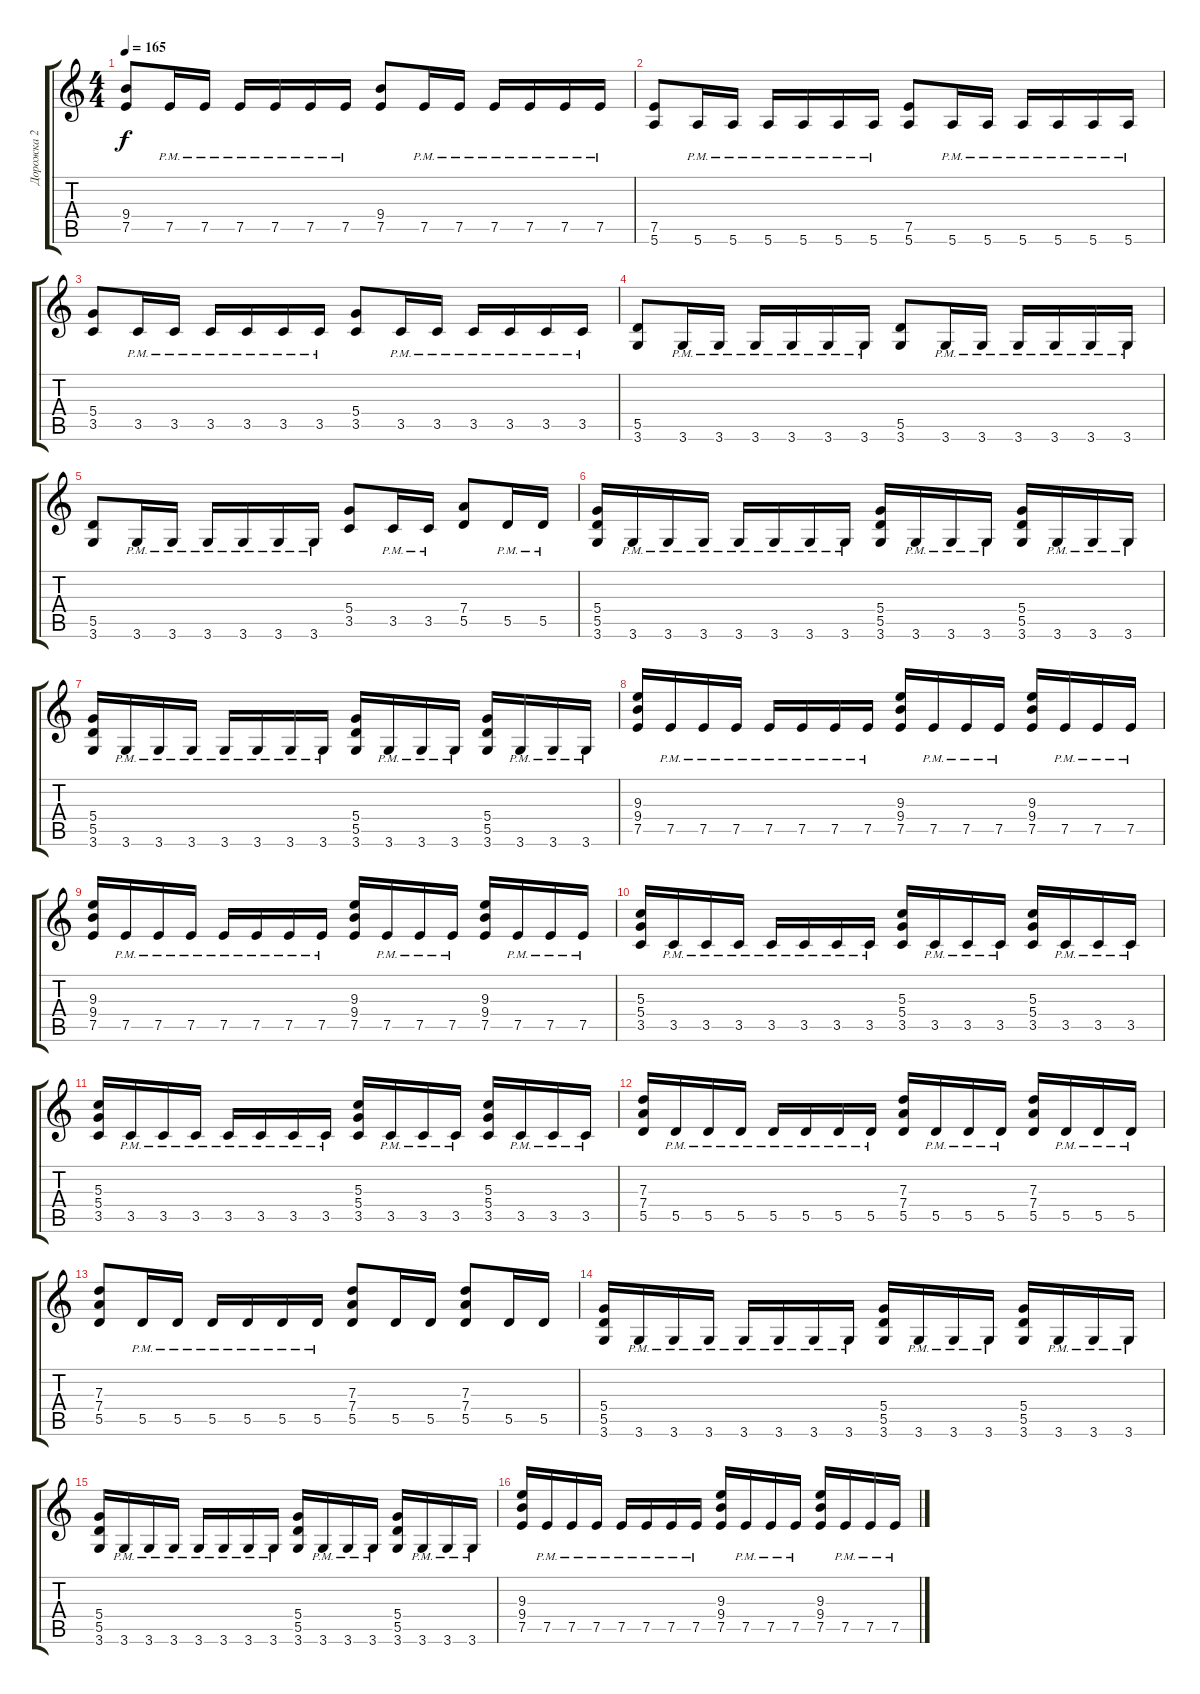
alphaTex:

\track ("Дорожка 2" "Дорожка 2") {instrument distortionguitar}
\staff {score tabs}
\tuning (E4 B3 G3 D3 A2 E2) {hide}
\ts (4 4)
\tempo 165
\clef g2
\ks c
(9.4 7.5).8{dy f} 7.5{pm}.16 7.5{pm}.16 7.5{pm}.16 7.5{pm}.16 7.5{pm}.16 7.5{pm}.16 (9.4 7.5).8 7.5{pm}.16 7.5{pm}.16 7.5{pm}.16 7.5{pm}.16 7.5{pm}.16 7.5{pm}.16 |
(7.5 5.6).8 5.6{pm}.16 5.6{pm}.16 5.6{pm}.16 5.6{pm}.16 5.6{pm}.16 5.6{pm}.16 (7.5 5.6).8 5.6{pm}.16 5.6{pm}.16 5.6{pm}.16 5.6{pm}.16 5.6{pm}.16 5.6{pm}.16 |
(5.4 3.5).8 3.5{pm}.16 3.5{pm}.16 3.5{pm}.16 3.5{pm}.16 3.5{pm}.16 3.5{pm}.16 (5.4 3.5).8 3.5{pm}.16 3.5{pm}.16 3.5{pm}.16 3.5{pm}.16 3.5{pm}.16 3.5{pm}.16 |
(5.5 3.6).8 3.6{pm}.16 3.6{pm}.16 3.6{pm}.16 3.6{pm}.16 3.6{pm}.16 3.6{pm}.16 (5.5 3.6).8 3.6{pm}.16 3.6{pm}.16 3.6{pm}.16 3.6{pm}.16 3.6{pm}.16 3.6{pm}.16 |
(5.5 3.6).8 3.6{pm}.16 3.6{pm}.16 3.6{pm}.16 3.6{pm}.16 3.6{pm}.16 3.6{pm}.16 (5.4 3.5).8 3.5{pm}.16 3.5{pm}.16 (7.4 5.5).8 5.5{pm}.16 5.5{pm}.16 |
(5.4 5.5 3.6).16 3.6{pm}.16 3.6{pm}.16 3.6{pm}.16 3.6{pm}.16 3.6{pm}.16 3.6{pm}.16 3.6{pm}.16 (5.4 5.5 3.6).16 3.6{pm}.16 3.6{pm}.16 3.6{pm}.16 (5.4 5.5 3.6).16 3.6{pm}.16 3.6{pm}.16 3.6{pm}.16 |
(5.4 5.5 3.6).16 3.6{pm}.16 3.6{pm}.16 3.6{pm}.16 3.6{pm}.16 3.6{pm}.16 3.6{pm}.16 3.6{pm}.16 (5.4 5.5 3.6).16 3.6{pm}.16 3.6{pm}.16 3.6{pm}.16 (5.4 5.5 3.6).16 3.6{pm}.16 3.6{pm}.16 3.6{pm}.16 |
(9.3 9.4 7.5).16 7.5{pm}.16 7.5{pm}.16 7.5{pm}.16 7.5{pm}.16 7.5{pm}.16 7.5{pm}.16 7.5{pm}.16 (9.3 9.4 7.5).16 7.5{pm}.16 7.5{pm}.16 7.5{pm}.16 (9.3 9.4 7.5).16 7.5{pm}.16 7.5{pm}.16 7.5{pm}.16 |
(9.3 9.4 7.5).16 7.5{pm}.16 7.5{pm}.16 7.5{pm}.16 7.5{pm}.16 7.5{pm}.16 7.5{pm}.16 7.5{pm}.16 (9.3 9.4 7.5).16 7.5{pm}.16 7.5{pm}.16 7.5{pm}.16 (9.3 9.4 7.5).16 7.5{pm}.16 7.5{pm}.16 7.5{pm}.16 |
(5.3 5.4 3.5).16 3.5{pm}.16 3.5{pm}.16 3.5{pm}.16 3.5{pm}.16 3.5{pm}.16 3.5{pm}.16 3.5{pm}.16 (5.3 5.4 3.5).16 3.5{pm}.16 3.5{pm}.16 3.5{pm}.16 (5.3 5.4 3.5).16 3.5{pm}.16 3.5{pm}.16 3.5{pm}.16 |
(5.3 5.4 3.5).16 3.5{pm}.16 3.5{pm}.16 3.5{pm}.16 3.5{pm}.16 3.5{pm}.16 3.5{pm}.16 3.5{pm}.16 (5.3 5.4 3.5).16 3.5{pm}.16 3.5{pm}.16 3.5{pm}.16 (5.3 5.4 3.5).16 3.5{pm}.16 3.5{pm}.16 3.5{pm}.16 |
(7.3 7.4 5.5).16 5.5{pm}.16 5.5{pm}.16 5.5{pm}.16 5.5{pm}.16 5.5{pm}.16 5.5{pm}.16 5.5{pm}.16 (7.3 7.4 5.5).16 5.5{pm}.16 5.5{pm}.16 5.5{pm}.16 (7.3 7.4 5.5).16 5.5{pm}.16 5.5{pm}.16 5.5{pm}.16 |
(7.3 7.4 5.5).8 5.5{pm}.16 5.5{pm}.16 5.5{pm}.16 5.5{pm}.16 5.5{pm}.16 5.5{pm}.16 (7.3 7.4 5.5).8 5.5.16 5.5.16 (7.3 7.4 5.5).8 5.5.16 5.5.16 |
(5.4 5.5 3.6).16 3.6{pm}.16 3.6{pm}.16 3.6{pm}.16 3.6{pm}.16 3.6{pm}.16 3.6{pm}.16 3.6{pm}.16 (5.4 5.5 3.6).16 3.6{pm}.16 3.6{pm}.16 3.6{pm}.16 (5.4 5.5 3.6).16 3.6{pm}.16 3.6{pm}.16 3.6{pm}.16 |
(5.4 5.5 3.6).16 3.6{pm}.16 3.6{pm}.16 3.6{pm}.16 3.6{pm}.16 3.6{pm}.16 3.6{pm}.16 3.6{pm}.16 (5.4 5.5 3.6).16 3.6{pm}.16 3.6{pm}.16 3.6{pm}.16 (5.4 5.5 3.6).16 3.6{pm}.16 3.6{pm}.16 3.6{pm}.16 |
(9.3 9.4 7.5).16 7.5{pm}.16 7.5{pm}.16 7.5{pm}.16 7.5{pm}.16 7.5{pm}.16 7.5{pm}.16 7.5{pm}.16 (9.3 9.4 7.5).16 7.5{pm}.16 7.5{pm}.16 7.5{pm}.16 (9.3 9.4 7.5).16 7.5{pm}.16 7.5{pm}.16 7.5{pm}.16
